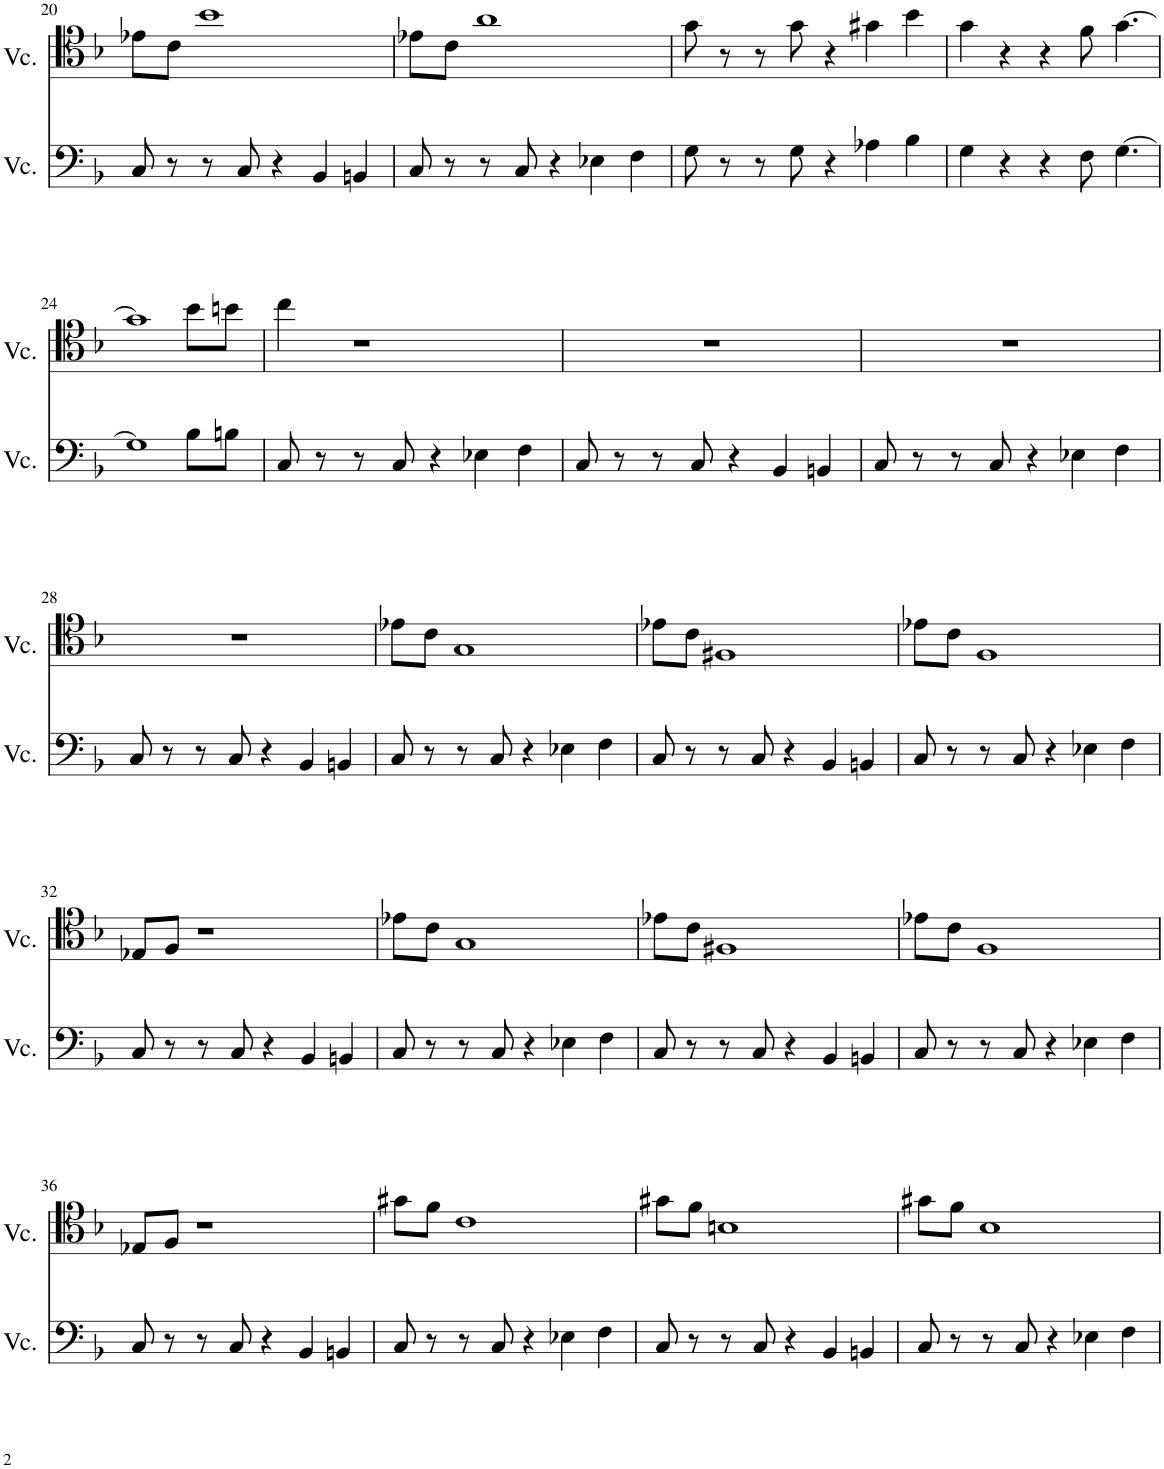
**kern	**kern
*part2	*part1
*staff2	*staff1
*I"Violoncello	*I"Violoncello
*I'Vc.	*I'Vc.
!!LO:PB:g=z
*clefF4	*clefC4
*k[b-]	*k[b-]
*M5/4	*M5/4
=20	=20
8C/	8e-X\L
8r	8c\J
8r	1b-
8C/	.
4r	.
4BB-/	.
4BBn/	.
=21	=21
8C/	8e-X\L
8r	8c\J
8r	1a
8C/	.
4r	.
4E-X\	.
4F\	.
=22	=22
8G\	8g\
8r	8r
8r	8r
8G\	8g\
4r	4r
4A-X\	4g#X\
4B-\	4b-\
=23	=23
4G\	4g\
4r	4r
4r	4r
8F\	8f\
[4.G\	[4.g\
!!LO:LB:g=z
=24	=24
1G]	1g]
8B-\L	8b-\L
8Bn\J	8bn\J
=25	=25
8C/	4cc\
8r	.
8r	1r
8C/	.
4r	.
4E-X\	.
4F\	.
=26	=26
8C/	4%5r
8r	.
8r	.
8C/	.
4r	.
4BB-/	.
4BBn/	.
=27	=27
8C/	4%5r
8r	.
8r	.
8C/	.
4r	.
4E-X\	.
4F\	.
!!LO:LB:g=z
=28	=28
8C/	4%5r
8r	.
8r	.
8C/	.
4r	.
4BB-/	.
4BBn/	.
=29	=29
8C/	8e-X\L
8r	8c\J
8r	1G
8C/	.
4r	.
4E-X\	.
4F\	.
=30	=30
8C/	8e-X\L
8r	8c\J
8r	1F#X
8C/	.
4r	.
4BB-/	.
4BBn/	.
=31	=31
8C/	8e-X\L
8r	8c\J
8r	1F
8C/	.
4r	.
4E-X\	.
4F\	.
!!LO:LB:g=z
=32	=32
8C/	8E-X/L
8r	8F/J
8r	1r
8C/	.
4r	.
4BB-/	.
4BBn/	.
=33	=33
8C/	8e-X\L
8r	8c\J
8r	1G
8C/	.
4r	.
4E-X\	.
4F\	.
=34	=34
8C/	8e-X\L
8r	8c\J
8r	1F#X
8C/	.
4r	.
4BB-/	.
4BBn/	.
=35	=35
8C/	8e-X\L
8r	8c\J
8r	1F
8C/	.
4r	.
4E-X\	.
4F\	.
!!LO:LB:g=z
=36	=36
8C/	8E-X/L
8r	8F/J
8r	1r
8C/	.
4r	.
4BB-/	.
4BBn/	.
=37	=37
8C/	8g#X\L
8r	8f\J
8r	1c
8C/	.
4r	.
4E-X\	.
4F\	.
=38	=38
8C/	8g#X\L
8r	8f\J
8r	1Bn
8C/	.
4r	.
4BB-/	.
4BBn/	.
=39	=39
8C/	8g#X\L
8r	8f\J
8r	1B-
8C/	.
4r	.
4E-X\	.
4F\	.
=	=
*-	*-
